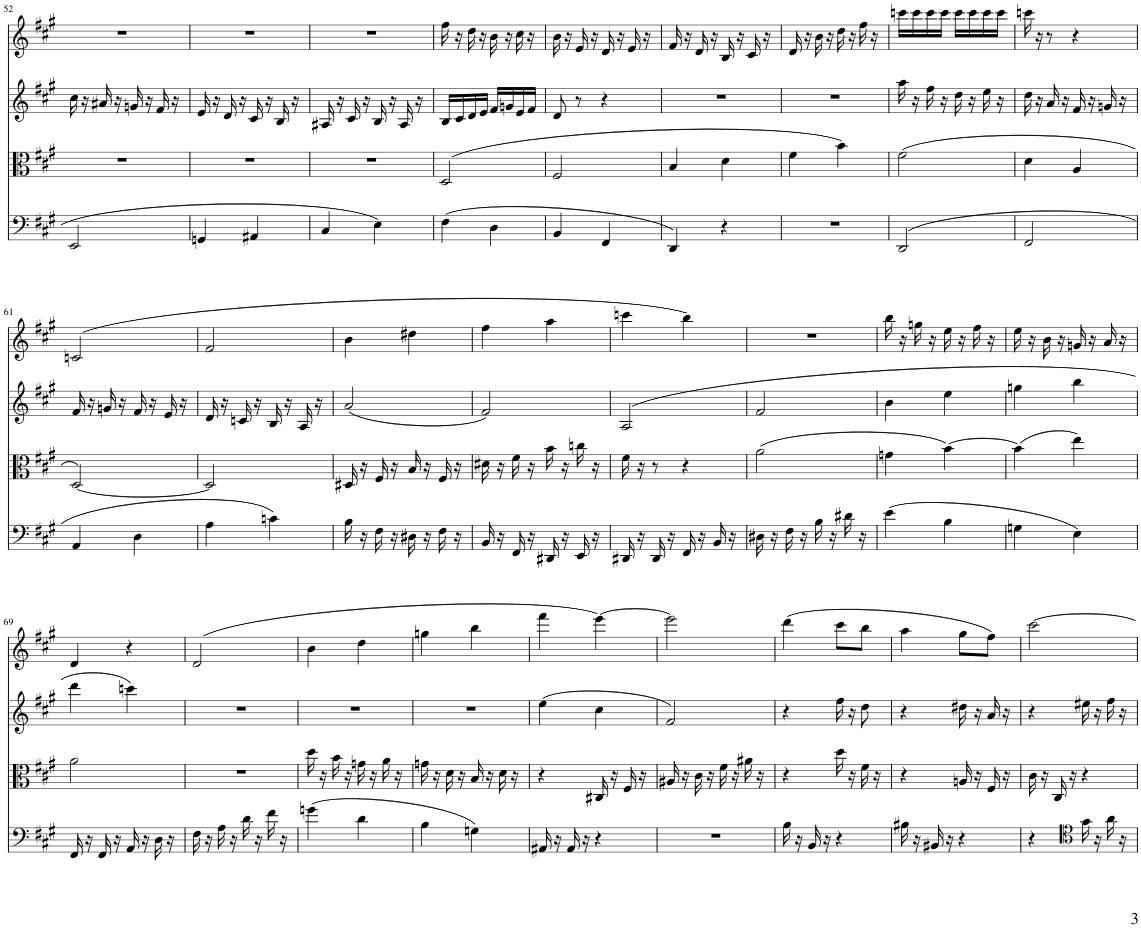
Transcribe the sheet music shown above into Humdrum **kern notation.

**kern	**kern	**kern	**kern
*part4	*part3	*part2	*part1
*staff4	*staff3	*staff2	*staff1
*I"Piano	*I"Piano	*I"Piano	*I"Piano
*I'Pno	*I'Pno	*I'Pno	*I'Pno
!!LO:PB:g=z
*clefF4	*clefC3	*clefG2	*clefG2
*k[f#c#g#]	*k[f#c#g#]	*k[f#c#g#]	*k[f#c#g#]
*M2/4	*M2/4	*M2/4	*M2/4
=52	=52	=52	=52
2EE/	2r	16cc#\	2r
.	.	16r	.
.	.	16a#X/	.
.	.	16r	.
.	.	16gn/	.
.	.	16r	.
.	.	16f#/	.
.	.	16r	.
=53	=53	=53	=53
4GGn/	2r	16e/	2r
.	.	16r	.
.	.	16d/	.
.	.	16r	.
4AA#X/	.	16c#/	.
.	.	16r	.
.	.	16B/	.
.	.	16r	.
=54	=54	=54	=54
4C#/	2r	16A#X/	2r
.	.	16r	.
.	.	16c#/	.
.	.	16r	.
4E\	.	16B/	.
.	.	16r	.
.	.	16A#/	.
.	.	16r	.
=55	=55	=55	=55
(4F#\	(2D/	16B/LL	16ff#\
.	.	16c#/	16r
.	.	16d/	16dd\
.	.	16e/JJ	16r
4D\	.	16f#/LL	16b\
.	.	16gn/	16r
.	.	16e/	16cc#\
.	.	16f#/JJ	16r
=56	=56	=56	=56
4BB/	2F#/	8d/	16b\
.	.	.	16r
.	.	8r	16e/
.	.	.	16r
4FF#/	.	4r	16d/
.	.	.	16r
.	.	.	16e/
.	.	.	16r
=57	=57	=57	=57
4DD/)	4B/	2r	16f#/
.	.	.	16r
.	.	.	16d/
.	.	.	16r
4r	4d\	.	16B/
.	.	.	16r
.	.	.	16c#/
.	.	.	16r
=58	=58	=58	=58
2r	4f#\	2r	16d/
.	.	.	16r
.	.	.	16b\
.	.	.	16r
.	4b\)	.	16dd\
.	.	.	16r
.	.	.	16ff#\
.	.	.	16r
=59	=59	=59	=59
(2DD/	(2f#\	16aa\	16cccn\LL
.	.	16r	16ccc\
.	.	16ff#\	16ccc\
.	.	16r	16ccc\JJ
.	.	16dd\	16ccc\LL
.	.	16r	16ccc\
.	.	16ee\	16ccc\
.	.	16r	16ccc\JJ
=60	=60	=60	=60
2FF#/	4d\	16dd\	16cccn\
.	.	16r	16r
.	.	16a/	8r
.	.	16r	.
.	4A/	16f#/	4r
.	.	16r	.
.	.	16gn/	.
.	.	16r	.
!!LO:LB:g=z
=61	=61	=61	=61
4AA/	[2D/)	16f#/	(2cn/
.	.	16r	.
.	.	16gn/	.
.	.	16r	.
4D\	.	16f#/	.
.	.	16r	.
.	.	16e/	.
.	.	16r	.
=62	=62	=62	=62
4A\	2D/]	16d/	2f#/
.	.	16r	.
.	.	16cn/	.
.	.	16r	.
4cn\)	.	16B/	.
.	.	16r	.
.	.	16A/	.
.	.	16r	.
=63	=63	=63	=63
16B\	16D#X/	(2a/	4b\
16r	16r	.	.
16F#\	16F#/	.	.
16r	16r	.	.
16D#X\	16B/	.	4dd#X\
16r	16r	.	.
16F#\	16F#/	.	.
16r	16r	.	.
=64	=64	=64	=64
16BB/	16d#X\	2f#/)	4ff#\
16r	16r	.	.
16FF#/	16f#\	.	.
16r	16r	.	.
16DD#X/	16b\	.	4aa\
16r	16r	.	.
16EE/	16ccn\	.	.
16r	16r	.	.
=65	=65	=65	=65
16DD#X/	16f#\	(2A/	4cccn\
16r	16r	.	.
16DD#/	8r	.	.
16r	.	.	.
16FF#/	4r	.	4bb\)
16r	.	.	.
16BB/	.	.	.
16r	.	.	.
=66	=66	=66	=66
16D#X\	(2a\	2f#/	2r
16r	.	.	.
16F#\	.	.	.
16r	.	.	.
16B\	.	.	.
16r	.	.	.
16d#X\	.	.	.
16r	.	.	.
=67	=67	=67	=67
(4e\	4gn\	4b\	16bb\
.	.	.	16r
.	.	.	16ggn\
.	.	.	16r
4B\	[4b\)	4ee\	16ee\
.	.	.	16r
.	.	.	16ff#\
.	.	.	16r
=68	=68	=68	=68
4Gn\	(4b\]	4ggn\	16ee\
.	.	.	16r
.	.	.	16b\
.	.	.	16r
4E\)	4ee\)	4bb\	16gn/
.	.	.	16r
.	.	.	16a/
.	.	.	16r
!!LO:LB:g=z
=69	=69	=69	=69
16FF#/	2a\	4ddd\	4d/
16r	.	.	.
16FF#/	.	.	.
16r	.	.	.
16AA/	.	4cccn\)	4r
16r	.	.	.
16D\	.	.	.
16r	.	.	.
=70	=70	=70	=70
16F#\	2r	2r	(2d/
16r	.	.	.
16A\	.	.	.
16r	.	.	.
16d\	.	.	.
16r	.	.	.
16f#\	.	.	.
16r	.	.	.
=71	=71	=71	=71
(4gn\	16dd\	2r	4b\
.	16r	.	.
.	16b\	.	.
.	16r	.	.
4d\	16gn\	.	4dd\
.	16r	.	.
.	16a\	.	.
.	16r	.	.
=72	=72	=72	=72
4B\	16gn\	2r	4ggn\
.	16r	.	.
.	16d\	.	.
.	16r	.	.
4Gn\)	16B/	.	4bb\
.	16r	.	.
.	16d\	.	.
.	16r	.	.
=73	=73	=73	=73
16AA#X/	4r	(4ee\	4fff#\
16r	.	.	.
16AA#/	.	.	.
16r	.	.	.
4r	16C#X/	4cc#\	[4eee\)
.	16r	.	.
.	16F#/	.	.
.	16r	.	.
=74	=74	=74	=74
2r	16A#X/	2f#/)	2eee\]
.	16r	.	.
.	16c#\	.	.
.	16r	.	.
.	16f#\	.	.
.	16r	.	.
.	16a#X\	.	.
.	16r	.	.
=75	=75	=75	=75
16B\	4r	4r	(4ddd\
16r	.	.	.
16BB/	.	.	.
16r	.	.	.
4r	16dd\	16ff#\	8ccc#\L
.	16r	16r	.
.	16f#\	8dd\	8bb\J
.	16r	.	.
=76	=76	=76	=76
16B#X\	4r	4r	4aa\
16r	.	.	.
16BB#X/	.	.	.
16r	.	.	.
4r	16An/	16dd#X\	8gg#\L
.	16r	16r	.
.	16F#/	16a/	8ff#\J)
.	16r	16r	.
=77	=77	=77	=77
4r	16c#\	4r	[2ccc#\
.	16r	.	.
.	16C#/	.	.
.	16r	.	.
*clefC4	*	*	*
16g#\	4r	16ee#X\	.
16r	.	16r	.
16a\	.	16ff#\	.
16r	.	16r	.
=	=	=	=
*-	*-	*-	*-
